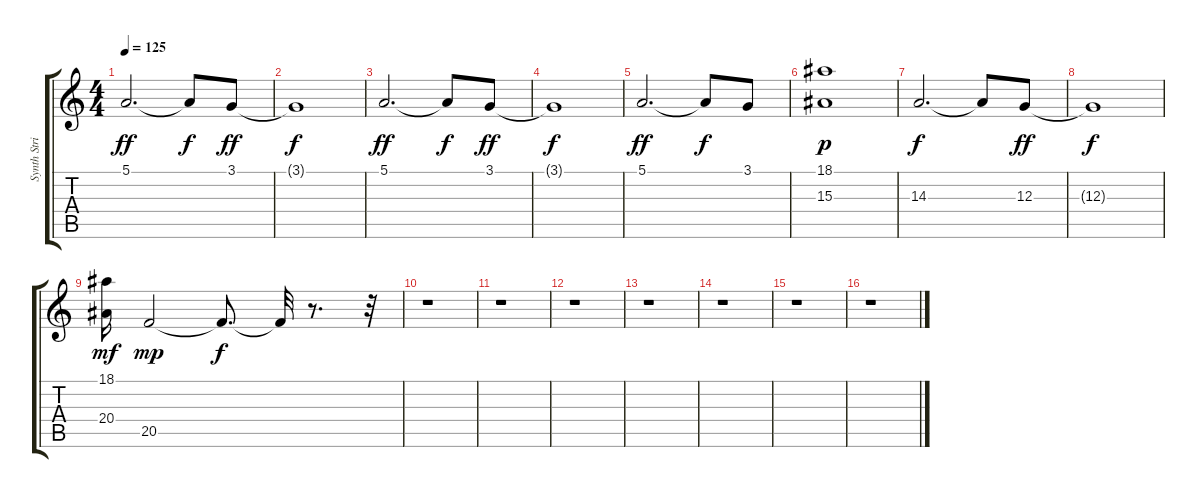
\track ("Synth Strings" "Synth Stri") {instrument synthstrings1}
\staff {score tabs}
\tuning (E4 B3 G3 D3 A2 E2) {hide}
\ts (4 4)
\tempo 125
\clef g2
\ks c
5.1.2{d dy ff} 5.1{t}.8{dy f} 3.1.8{dy ff} |
3.1{t}.1{dy f} |
5.1.2{d dy ff} 5.1{t}.8{dy f} 3.1.8{dy ff} |
3.1{t}.1{dy f} |
5.1.2{d dy ff} 5.1{t}.8{dy f} 3.1.8 |
(18.1 15.3).1{dy p} |
14.3.2{d dy f} 14.3{t}.8 12.3.8{dy ff} |
12.3{t}.1{dy f} |
(18.1 20.4).16{dy mf} 20.5.2{dy mp} 20.5{t}.8{d dy f} 20.5{t}.32 r.8{d} r.32 |
r.1 |
r.1 |
r.1 |
r.1 |
r.1 |
r.1 |
r.1
